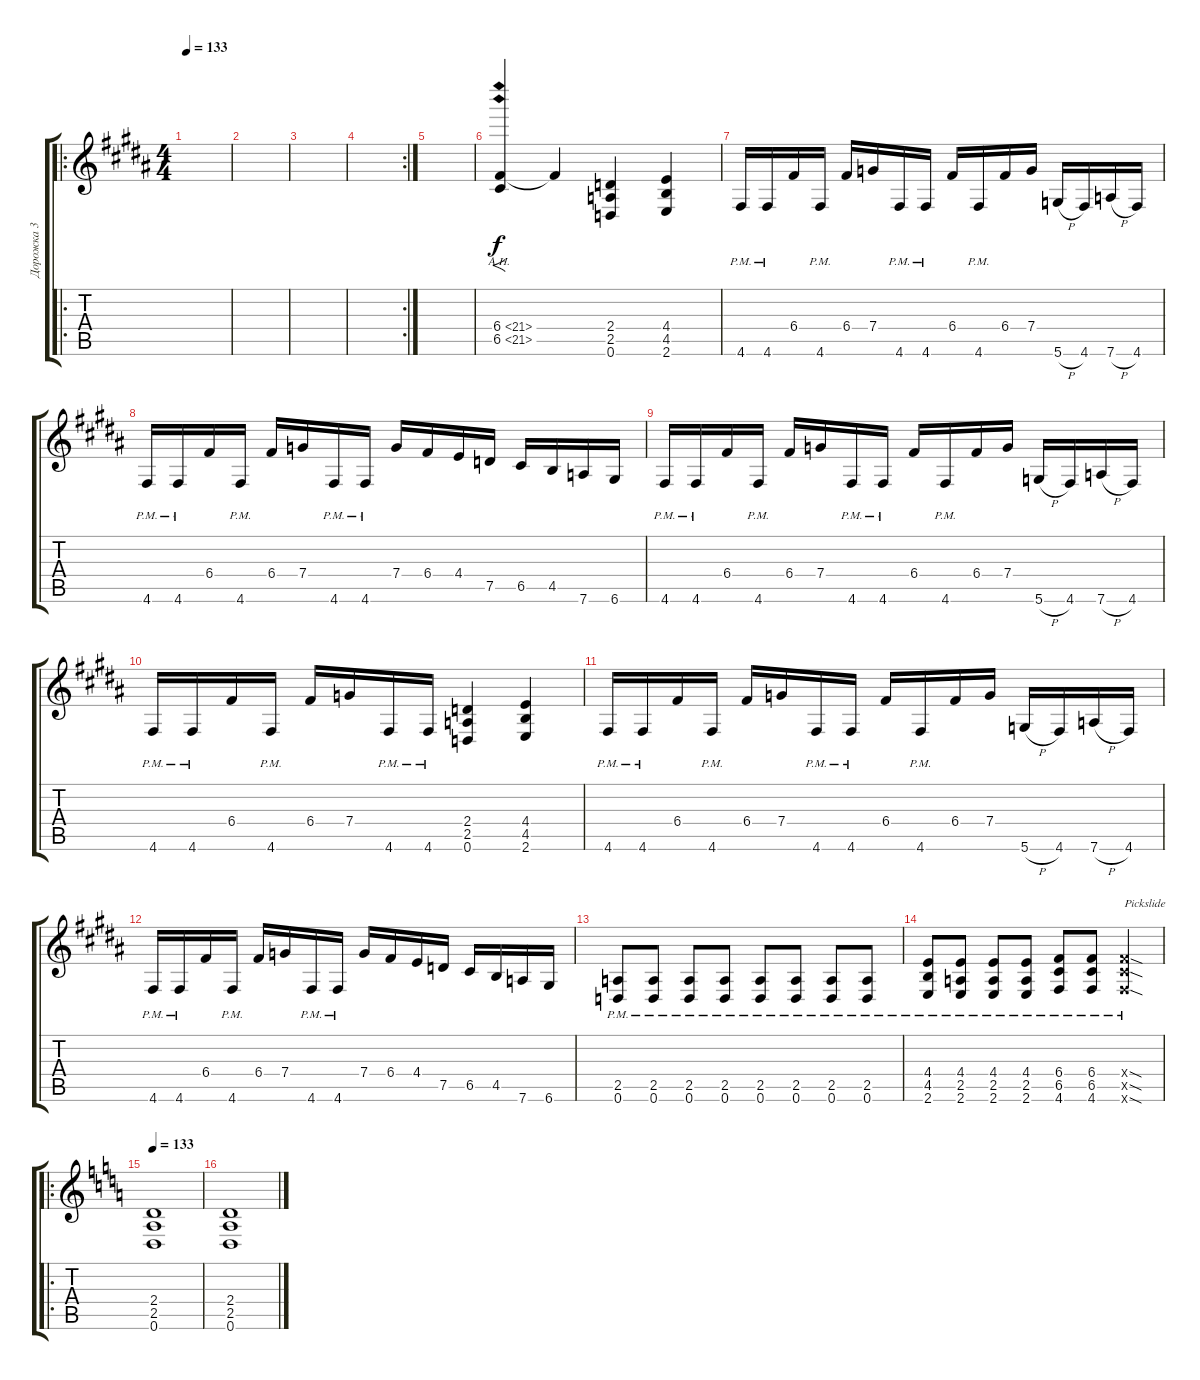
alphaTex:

\track ("Дорожка 3" "Дорожка 3") {instrument distortionguitar}
\staff {score tabs}
\tuning (D4 A3 F3 C3 G2 D2) {hide}
\ro
\ts (4 4)
\tempo 133
\clef g2
\ks g#minor
|
|
|
\rc 2
|
|
(6.4{ah 15} 6.5{ah 15}).4{f} 6.4{t}.4 (2.4 2.5 0.6).4 (4.4 4.5 2.6).4 |
4.6{pm}.16 4.6{pm}.16 6.4.16 4.6{pm}.16 6.4.16 7.4.16 4.6{pm}.16 4.6{pm}.16 6.4.16 4.6{pm}.16 6.4.16 7.4.16 5.6{h}.16 4.6.16 7.6{h}.16 4.6.16 |
4.6{pm}.16 4.6{pm}.16 6.4.16 4.6{pm}.16 6.4.16 7.4.16 4.6{pm}.16 4.6{pm}.16 7.4.16 6.4.16 4.4.16 7.5.16 6.5.16 4.5.16 7.6.16 6.6.16 |
4.6{pm}.16 4.6{pm}.16 6.4.16 4.6{pm}.16 6.4.16 7.4.16 4.6{pm}.16 4.6{pm}.16 6.4.16 4.6{pm}.16 6.4.16 7.4.16 5.6{h}.16 4.6.16 7.6{h}.16 4.6.16 |
4.6{pm}.16 4.6{pm}.16 6.4.16 4.6{pm}.16 6.4.16 7.4.16 4.6{pm}.16 4.6{pm}.16 (2.4 2.5 0.6).4 (4.4 4.5 2.6).4 |
4.6{pm}.16 4.6{pm}.16 6.4.16 4.6{pm}.16 6.4.16 7.4.16 4.6{pm}.16 4.6{pm}.16 6.4.16 4.6{pm}.16 6.4.16 7.4.16 5.6{h}.16 4.6.16 7.6{h}.16 4.6.16 |
4.6{pm}.16 4.6{pm}.16 6.4.16 4.6{pm}.16 6.4.16 7.4.16 4.6{pm}.16 4.6{pm}.16 7.4.16 6.4.16 4.4.16 7.5.16 6.5.16 4.5.16 7.6.16 6.6.16 |
(2.5{pm} 0.6{pm}).8 (2.5{pm} 0.6{pm}).8 (2.5{pm} 0.6{pm}).8 (2.5{pm} 0.6{pm}).8 (2.5{pm} 0.6{pm}).8 (2.5{pm} 0.6{pm}).8 (2.5{pm} 0.6{pm}).8 (2.5{pm} 0.6{pm}).8 |
(4.4{pm} 4.5{pm} 2.6{pm}).8 (4.4{pm} 2.5{pm} 2.6{pm}).8 (4.4{pm} 2.5{pm} 2.6{pm}).8 (4.4{pm} 2.5{pm} 2.6{pm}).8 (6.4{pm} 6.5{pm} 4.6{pm}).8 (6.4{pm} 6.5{pm} 4.6{pm}).8 (6.4{sod pm x} 6.5{sod pm x} 4.6{sod pm x}).4{txt "Pickslide"} |
\ro
\tempo 133
\ks c
(2.4 2.5 0.6).1 |
(2.4 2.5 0.6).1
